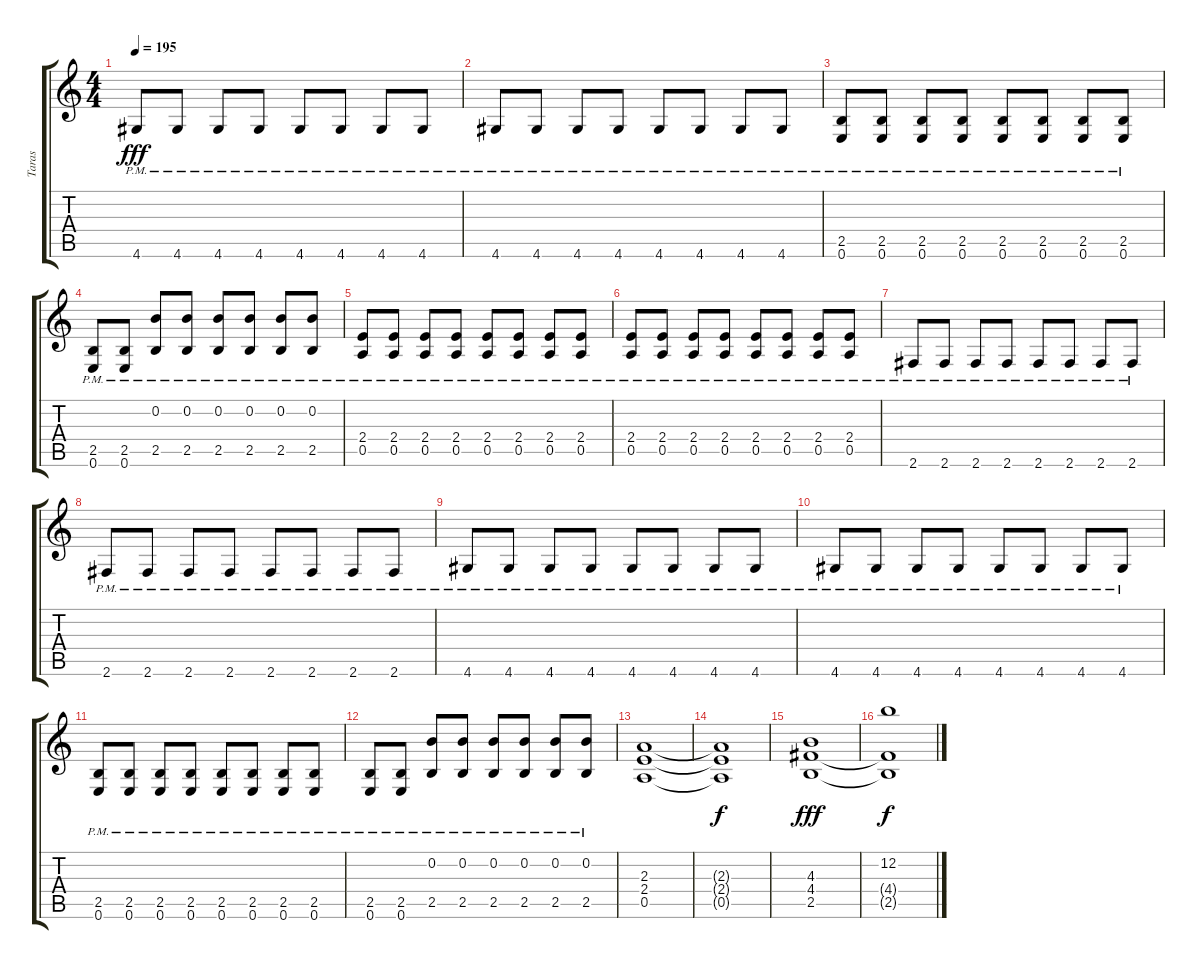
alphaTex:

\track ("Taras" "Taras") {instrument distortionguitar}
\staff {score tabs}
\tuning (E4 B3 G3 D3 A2 E2) {hide}
\ts (4 4)
\tempo 195
\clef g2
\ks c
4.6{pm}.8{dy fff} 4.6{pm}.8 4.6{pm}.8 4.6{pm}.8 4.6{pm}.8 4.6{pm}.8 4.6{pm}.8 4.6{pm}.8 |
4.6{pm}.8 4.6{pm}.8 4.6{pm}.8 4.6{pm}.8 4.6{pm}.8 4.6{pm}.8 4.6{pm}.8 4.6{pm}.8 |
(2.5{pm} 0.6{pm}).8 (2.5{pm} 0.6{pm}).8 (2.5{pm} 0.6{pm}).8 (2.5{pm} 0.6{pm}).8 (2.5{pm} 0.6{pm}).8 (2.5{pm} 0.6{pm}).8 (2.5{pm} 0.6{pm}).8 (2.5{pm} 0.6{pm}).8 |
(2.5{pm} 0.6{pm}).8 (2.5{pm} 0.6{pm}).8 (0.2 2.5{pm}).8 (0.2 2.5{pm}).8 (0.2 2.5{pm}).8 (0.2 2.5{pm}).8 (0.2 2.5{pm}).8 (0.2 2.5{pm}).8 |
(2.4{pm} 0.5{pm}).8 (2.4{pm} 0.5{pm}).8 (2.4{pm} 0.5{pm}).8 (2.4{pm} 0.5{pm}).8 (2.4{pm} 0.5{pm}).8 (2.4{pm} 0.5{pm}).8 (2.4{pm} 0.5{pm}).8 (2.4{pm} 0.5{pm}).8 |
(2.4{pm} 0.5{pm}).8 (2.4{pm} 0.5{pm}).8 (2.4{pm} 0.5{pm}).8 (2.4{pm} 0.5{pm}).8 (2.4{pm} 0.5{pm}).8 (2.4{pm} 0.5{pm}).8 (2.4{pm} 0.5{pm}).8 (2.4{pm} 0.5{pm}).8 |
2.6{pm}.8 2.6{pm}.8 2.6{pm}.8 2.6{pm}.8 2.6{pm}.8 2.6{pm}.8 2.6{pm}.8 2.6{pm}.8 |
2.6{pm}.8 2.6{pm}.8 2.6{pm}.8 2.6{pm}.8 2.6{pm}.8 2.6{pm}.8 2.6{pm}.8 2.6{pm}.8 |
4.6{pm}.8 4.6{pm}.8 4.6{pm}.8 4.6{pm}.8 4.6{pm}.8 4.6{pm}.8 4.6{pm}.8 4.6{pm}.8 |
4.6{pm}.8 4.6{pm}.8 4.6{pm}.8 4.6{pm}.8 4.6{pm}.8 4.6{pm}.8 4.6{pm}.8 4.6{pm}.8 |
(2.5{pm} 0.6{pm}).8 (2.5{pm} 0.6{pm}).8 (2.5{pm} 0.6{pm}).8 (2.5{pm} 0.6{pm}).8 (2.5{pm} 0.6{pm}).8 (2.5{pm} 0.6{pm}).8 (2.5{pm} 0.6{pm}).8 (2.5{pm} 0.6{pm}).8 |
(2.5{pm} 0.6{pm}).8 (2.5{pm} 0.6{pm}).8 (0.2 2.5{pm}).8 (0.2 2.5{pm}).8 (0.2 2.5{pm}).8 (0.2 2.5{pm}).8 (0.2 2.5{pm}).8 (0.2 2.5{pm}).8 |
(2.3 2.4 0.5).1 |
(2.3{t} 2.4{t} 0.5{t}).1{dy f} |
(4.3 4.4 2.5).1{dy fff} |
(12.2 4.4{t} 2.5{t}).1{dy f}
